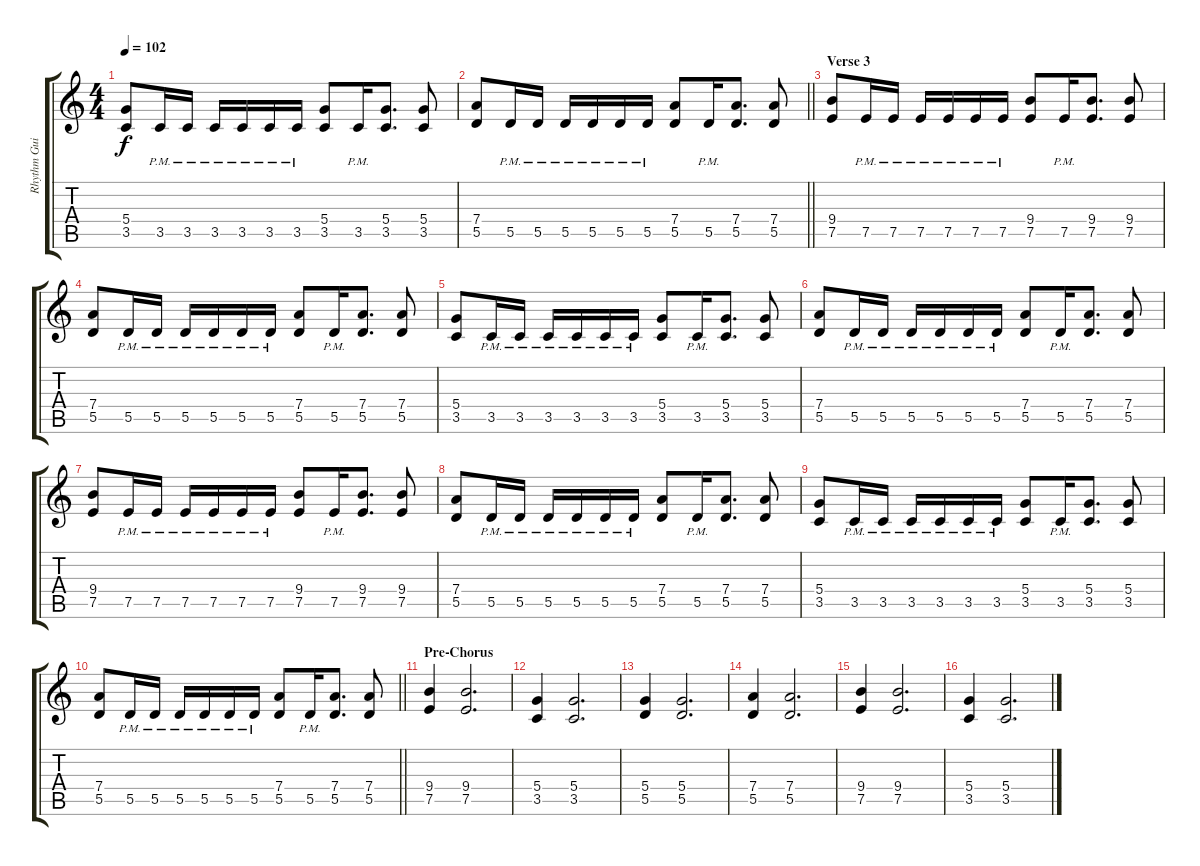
\track ("Rhythm Guitar" "Rhythm Gui") {instrument distortionguitar}
\staff {score tabs}
\tuning (E4 B3 G3 D3 A2 E2) {hide}
\ts (4 4)
\tempo 102
\clef g2
\ks c
(5.4 3.5).8{dy f} 3.5{pm}.16 3.5{pm}.16 3.5{pm}.16 3.5{pm}.16 3.5{pm}.16 3.5{pm}.16 (5.4 3.5).8 3.5{pm}.16 (5.4 3.5).8{d} (5.4 3.5).8 |
\barLineRight lightlight
(7.4 5.5).8 5.5{pm}.16 5.5{pm}.16 5.5{pm}.16 5.5{pm}.16 5.5{pm}.16 5.5{pm}.16 (7.4 5.5).8 5.5{pm}.16 (7.4 5.5).8{d} (7.4 5.5).8 |
\section ("" "Verse 3")
(9.4 7.5).8 7.5{pm}.16 7.5{pm}.16 7.5{pm}.16 7.5{pm}.16 7.5{pm}.16 7.5{pm}.16 (9.4 7.5).8 7.5{pm}.16 (9.4 7.5).8{d} (9.4 7.5).8 |
(7.4 5.5).8 5.5{pm}.16 5.5{pm}.16 5.5{pm}.16 5.5{pm}.16 5.5{pm}.16 5.5{pm}.16 (7.4 5.5).8 5.5{pm}.16 (7.4 5.5).8{d} (7.4 5.5).8 |
(5.4 3.5).8 3.5{pm}.16 3.5{pm}.16 3.5{pm}.16 3.5{pm}.16 3.5{pm}.16 3.5{pm}.16 (5.4 3.5).8 3.5{pm}.16 (5.4 3.5).8{d} (5.4 3.5).8 |
(7.4 5.5).8 5.5{pm}.16 5.5{pm}.16 5.5{pm}.16 5.5{pm}.16 5.5{pm}.16 5.5{pm}.16 (7.4 5.5).8 5.5{pm}.16 (7.4 5.5).8{d} (7.4 5.5).8 |
(9.4 7.5).8 7.5{pm}.16 7.5{pm}.16 7.5{pm}.16 7.5{pm}.16 7.5{pm}.16 7.5{pm}.16 (9.4 7.5).8 7.5{pm}.16 (9.4 7.5).8{d} (9.4 7.5).8 |
(7.4 5.5).8 5.5{pm}.16 5.5{pm}.16 5.5{pm}.16 5.5{pm}.16 5.5{pm}.16 5.5{pm}.16 (7.4 5.5).8 5.5{pm}.16 (7.4 5.5).8{d} (7.4 5.5).8 |
(5.4 3.5).8 3.5{pm}.16 3.5{pm}.16 3.5{pm}.16 3.5{pm}.16 3.5{pm}.16 3.5{pm}.16 (5.4 3.5).8 3.5{pm}.16 (5.4 3.5).8{d} (5.4 3.5).8 |
\barLineRight lightlight
(7.4 5.5).8 5.5{pm}.16 5.5{pm}.16 5.5{pm}.16 5.5{pm}.16 5.5{pm}.16 5.5{pm}.16 (7.4 5.5).8 5.5{pm}.16 (7.4 5.5).8{d} (7.4 5.5).8 |
\section ("" "Pre-Chorus")
(9.4 7.5).4 (9.4 7.5).2{d} |
(5.4 3.5).4 (5.4 3.5).2{d} |
(5.4 5.5).4 (5.4 5.5).2{d} |
(7.4 5.5).4 (7.4 5.5).2{d} |
(9.4 7.5).4 (9.4 7.5).2{d} |
(5.4 3.5).4 (5.4 3.5).2{d}
